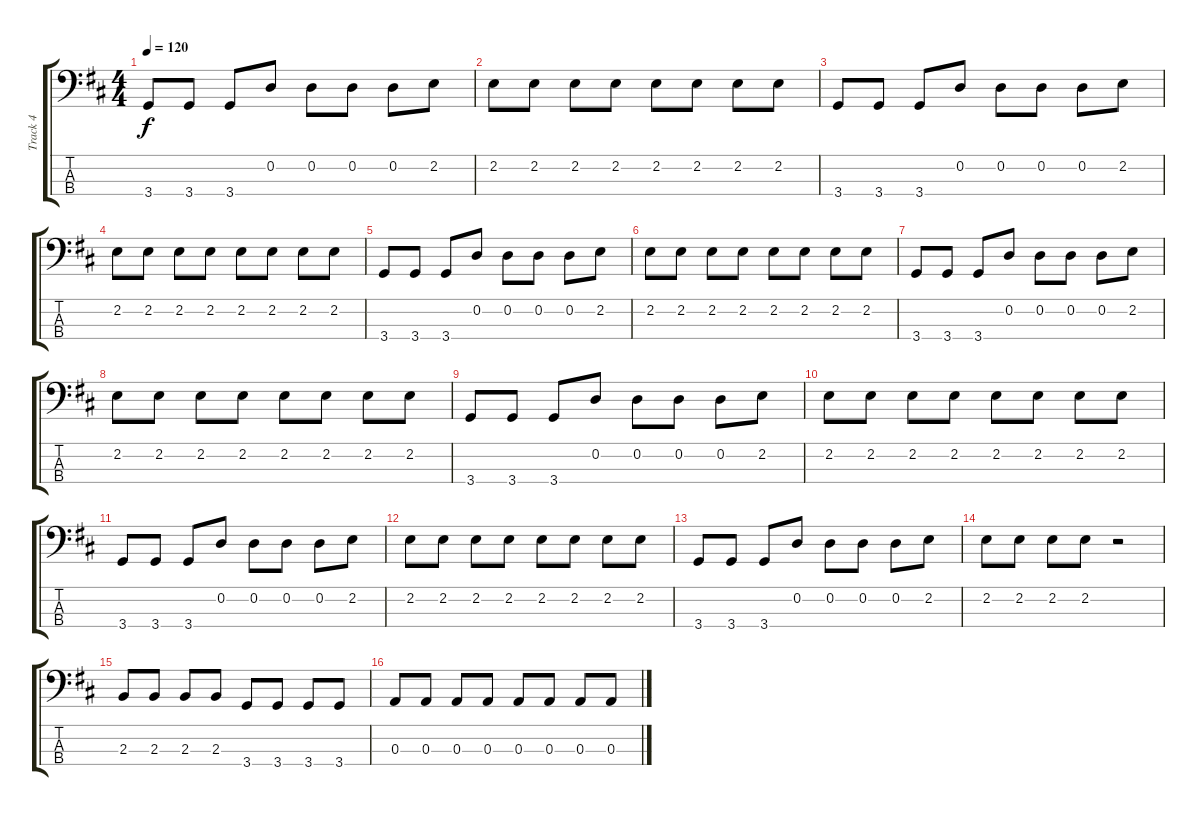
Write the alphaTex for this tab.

\track ("Track 4" "Track 4") {instrument electricbassfinger}
\staff {score tabs}
\tuning (G2 D2 A1 E1) {hide}
\ts (4 4)
\tempo 120
\clef f4
\ks d
3.4.8{dy f} 3.4.8 3.4.8 0.2.8 0.2.8 0.2.8 0.2.8 2.2.8 |
2.2.8 2.2.8 2.2.8 2.2.8 2.2.8 2.2.8 2.2.8 2.2.8 |
3.4.8 3.4.8 3.4.8 0.2.8 0.2.8 0.2.8 0.2.8 2.2.8 |
2.2.8 2.2.8 2.2.8 2.2.8 2.2.8 2.2.8 2.2.8 2.2.8 |
3.4.8 3.4.8 3.4.8 0.2.8 0.2.8 0.2.8 0.2.8 2.2.8 |
2.2.8 2.2.8 2.2.8 2.2.8 2.2.8 2.2.8 2.2.8 2.2.8 |
3.4.8 3.4.8 3.4.8 0.2.8 0.2.8 0.2.8 0.2.8 2.2.8 |
2.2.8 2.2.8 2.2.8 2.2.8 2.2.8 2.2.8 2.2.8 2.2.8 |
3.4.8 3.4.8 3.4.8 0.2.8 0.2.8 0.2.8 0.2.8 2.2.8 |
2.2.8 2.2.8 2.2.8 2.2.8 2.2.8 2.2.8 2.2.8 2.2.8 |
3.4.8 3.4.8 3.4.8 0.2.8 0.2.8 0.2.8 0.2.8 2.2.8 |
2.2.8 2.2.8 2.2.8 2.2.8 2.2.8 2.2.8 2.2.8 2.2.8 |
3.4.8 3.4.8 3.4.8 0.2.8 0.2.8 0.2.8 0.2.8 2.2.8 |
2.2.8 2.2.8 2.2.8 2.2.8 r.2 |
2.3.8 2.3.8 2.3.8 2.3.8 3.4.8 3.4.8 3.4.8 3.4.8 |
0.3.8 0.3.8 0.3.8 0.3.8 0.3.8 0.3.8 0.3.8 0.3.8
